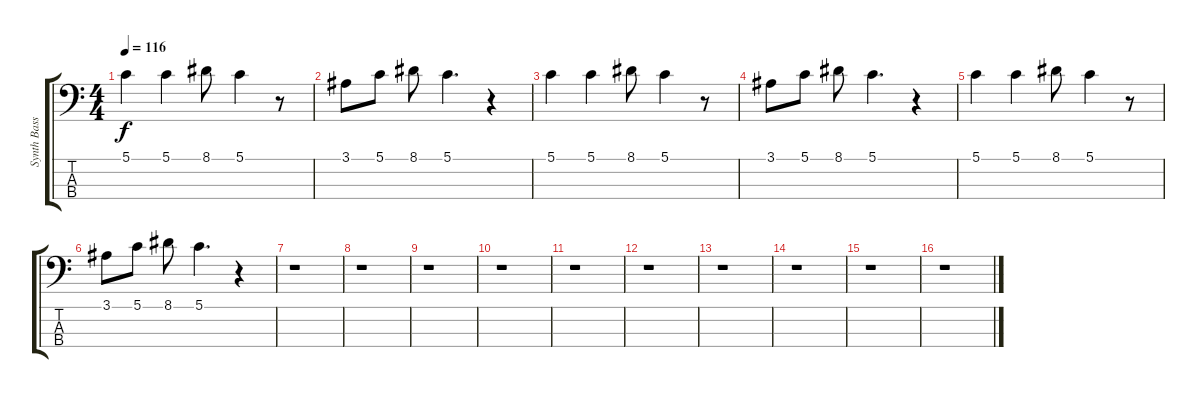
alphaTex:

\track ("Synth Bass" "Synth Bass") {instrument synthbass1}
\staff {score tabs}
\tuning (G2 D2 A1 E1) {hide}
\ts (4 4)
\tempo 116
\clef f4
\ks c
5.1.4{dy f} 5.1.4 8.1.8 5.1.4 r.8 |
3.1.8 5.1.8 8.1.8 5.1.4{d} r.4 |
5.1.4 5.1.4 8.1.8 5.1.4 r.8 |
3.1.8 5.1.8 8.1.8 5.1.4{d} r.4 |
5.1.4 5.1.4 8.1.8 5.1.4 r.8 |
3.1.8 5.1.8 8.1.8 5.1.4{d} r.4 |
r.1 |
r.1 |
r.1 |
r.1 |
r.1 |
r.1 |
r.1 |
r.1 |
r.1 |
r.1
